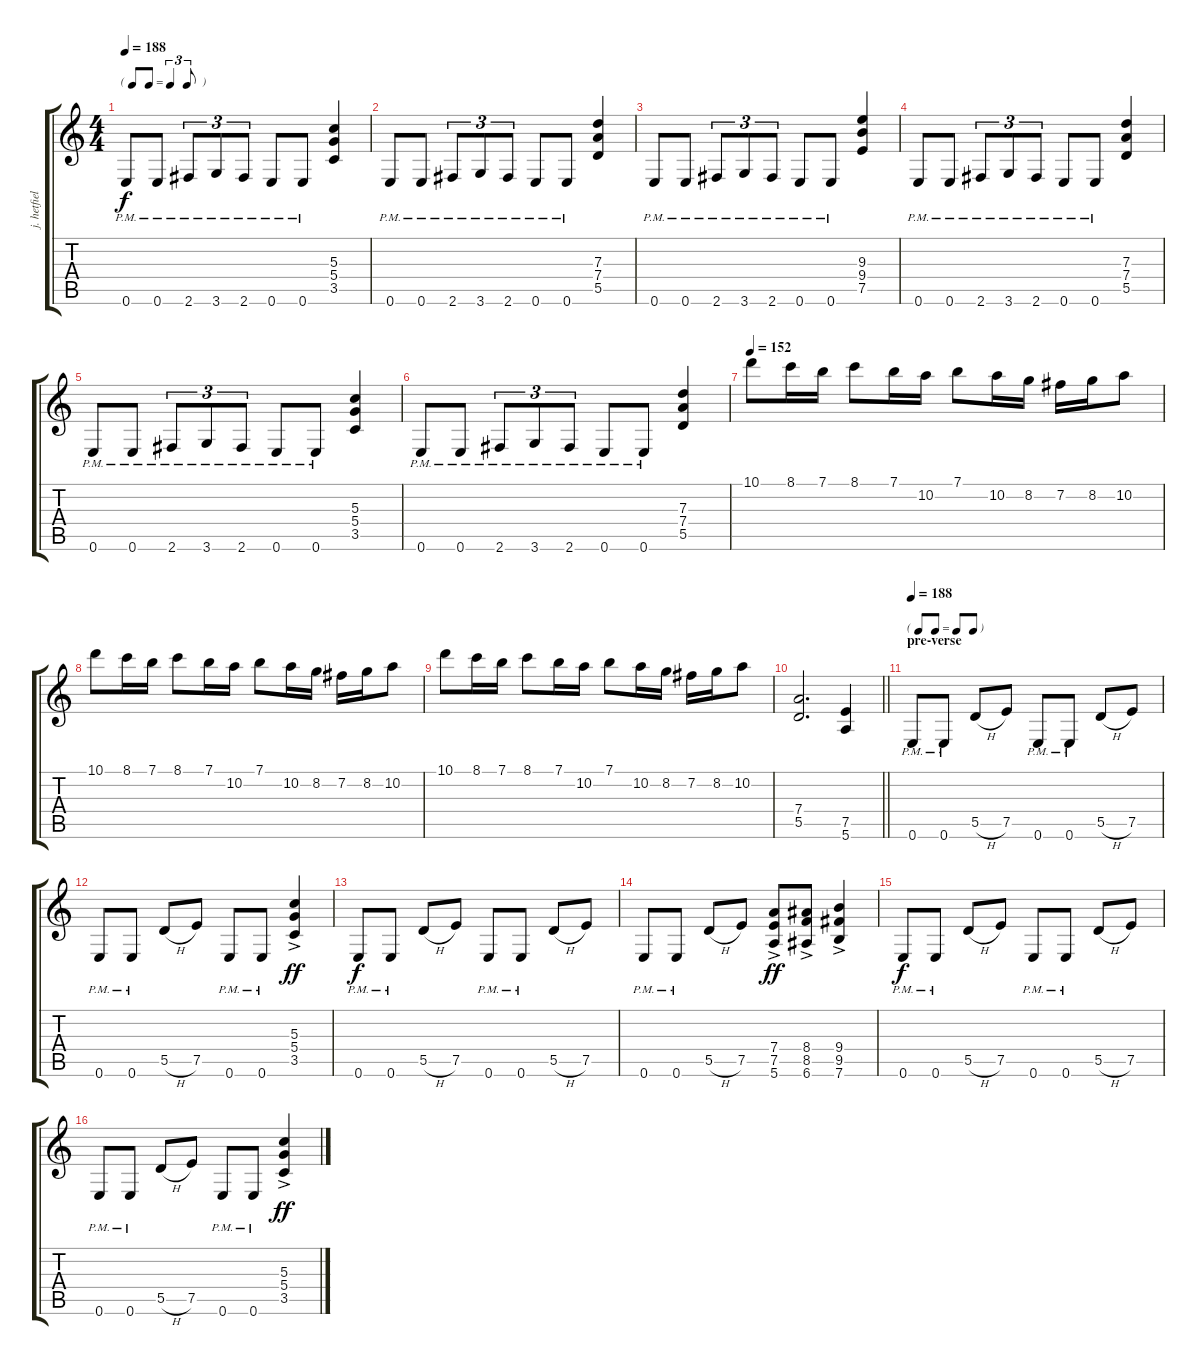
\track ("j. hetfield - rhythm guitar" "j. hetfiel") {instrument distortionguitar}
\staff {score tabs}
\tuning (E4 B3 G3 D3 A2 E2) {hide}
\ts (4 4)
\tf triplet8th
\tempo 188
\clef g2
\ks c
0.6{pm}.8{dy f} 0.6{pm}.8 2.6{pm}.8{tu (3 2)} 3.6{pm}.8{tu (3 2)} 2.6{pm}.8{tu (3 2)} 0.6{pm}.8 0.6{pm}.8 (5.3 5.4 3.5).4 |
0.6{pm}.8 0.6{pm}.8 2.6{pm}.8{tu (3 2)} 3.6{pm}.8{tu (3 2)} 2.6{pm}.8{tu (3 2)} 0.6{pm}.8 0.6{pm}.8 (7.3 7.4 5.5).4 |
0.6{pm}.8 0.6{pm}.8 2.6{pm}.8{tu (3 2)} 3.6{pm}.8{tu (3 2)} 2.6{pm}.8{tu (3 2)} 0.6{pm}.8 0.6{pm}.8 (9.3 9.4 7.5).4 |
0.6{pm}.8 0.6{pm}.8 2.6{pm}.8{tu (3 2)} 3.6{pm}.8{tu (3 2)} 2.6{pm}.8{tu (3 2)} 0.6{pm}.8 0.6{pm}.8 (7.3 7.4 5.5).4 |
0.6{pm}.8 0.6{pm}.8 2.6{pm}.8{tu (3 2)} 3.6{pm}.8{tu (3 2)} 2.6{pm}.8{tu (3 2)} 0.6{pm}.8 0.6{pm}.8 (5.3 5.4 3.5).4 |
0.6{pm}.8 0.6{pm}.8 2.6{pm}.8{tu (3 2)} 3.6{pm}.8{tu (3 2)} 2.6{pm}.8{tu (3 2)} 0.6{pm}.8 0.6{pm}.8 (7.3 7.4 5.5).4 |
\tempo 152
10.1.8 8.1.16 7.1.16 8.1.8 7.1.16 10.2.16 7.1.8 10.2.16 8.2.16 7.2.16 8.2.16 10.2.8 |
10.1.8 8.1.16 7.1.16 8.1.8 7.1.16 10.2.16 7.1.8 10.2.16 8.2.16 7.2.16 8.2.16 10.2.8 |
10.1.8 8.1.16 7.1.16 8.1.8 7.1.16 10.2.16 7.1.8 10.2.16 8.2.16 7.2.16 8.2.16 10.2.8 |
\barLineRight lightlight
(7.4 5.5).2{d} (7.5 5.6).4 |
\tf none
\section ("" "pre-verse")
\tempo 188
0.6{pm}.8 0.6{pm}.8 5.5{h}.8 7.5.8 0.6{pm}.8 0.6{pm}.8 5.5{h}.8 7.5.8 |
0.6{pm}.8 0.6{pm}.8 5.5{h}.8 7.5.8 0.6{pm}.8 0.6{pm}.8 (5.3{ac} 5.4{ac} 3.5{ac}).4{dy ff} |
0.6{pm}.8{dy f} 0.6{pm}.8 5.5{h}.8 7.5.8 0.6{pm}.8 0.6{pm}.8 5.5{h}.8 7.5.8 |
0.6{pm}.8 0.6{pm}.8 5.5{h}.8 7.5.8 (7.4{ac} 7.5{ac} 5.6{ac}).8{dy ff} (8.4{ac} 8.5{ac} 6.6{ac}).8 (9.4{ac} 9.5{ac} 7.6{ac}).4 |
0.6{pm}.8{dy f} 0.6{pm}.8 5.5{h}.8 7.5.8 0.6{pm}.8 0.6{pm}.8 5.5{h}.8 7.5.8 |
0.6{pm}.8 0.6{pm}.8 5.5{h}.8 7.5.8 0.6{pm}.8 0.6{pm}.8 (5.3{ac} 5.4{ac} 3.5{ac}).4{dy ff}
